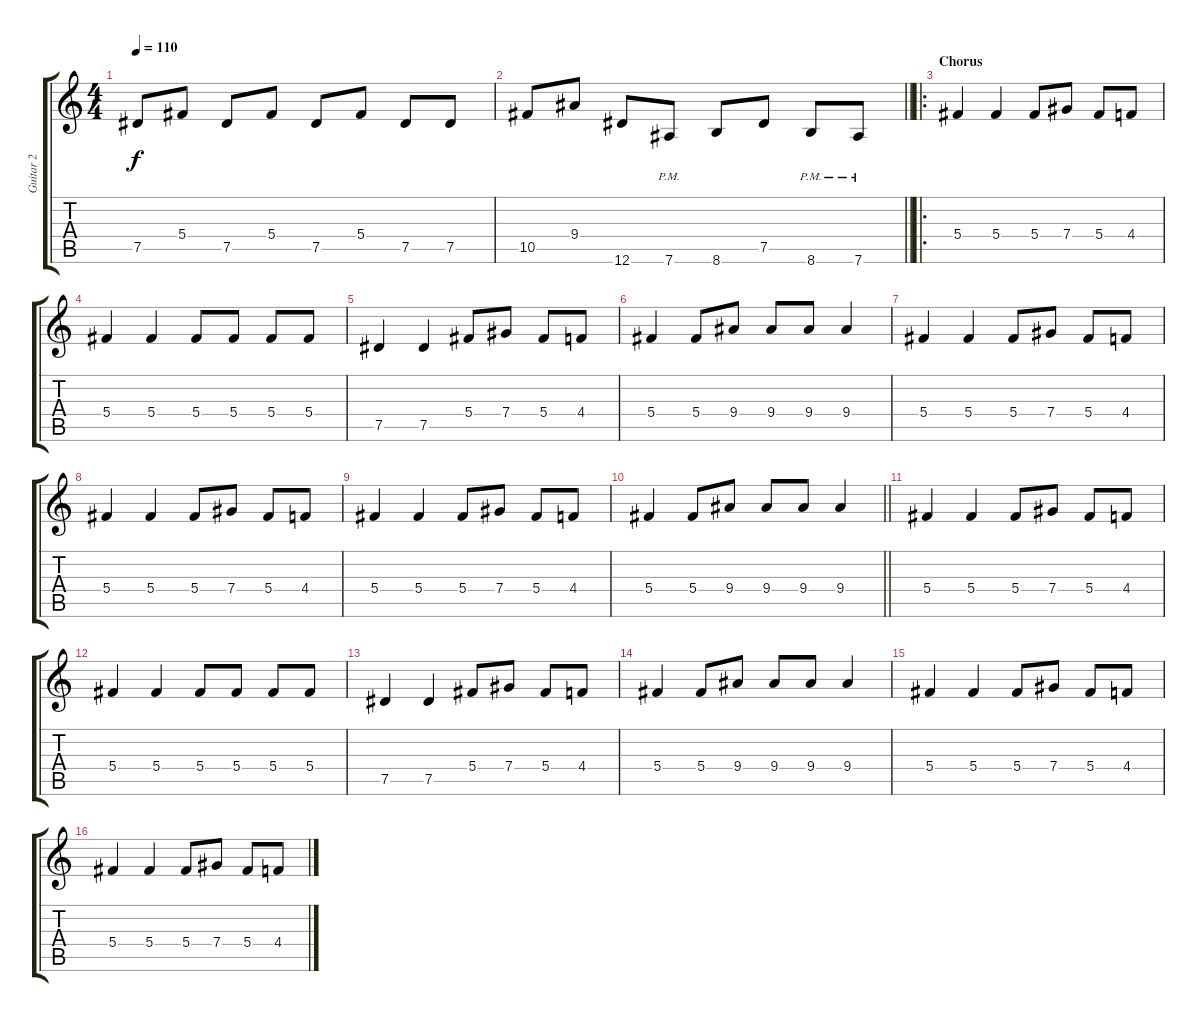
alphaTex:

\track ("Guitar 2" "Guitar 2") {instrument electricguitarjazz}
\staff {score tabs}
\tuning (Eb4 Bb3 Gb3 Db3 Ab2 Eb2) {hide}
\ts (4 4)
\tempo 110
\clef g2
\ks c
7.5.8{dy f} 5.4.8 7.5.8 5.4.8 7.5.8 5.4.8 7.5.8 7.5.8 |
\barLineRight lightlight
10.5.8 9.4.8 12.6.8 7.6{pm}.8 8.6.8 7.5.8 8.6{pm}.8 7.6{pm}.8 |
\ro
\section ("" "Chorus")
5.4.4{instrument overdrivenguitar} 5.4.4 5.4.8 7.4.8 5.4.8 4.4.8 |
5.4.4 5.4.4 5.4.8 5.4.8 5.4.8 5.4.8 |
7.5.4 7.5.4 5.4.8 7.4.8 5.4.8 4.4.8 |
5.4.4 5.4.8 9.4.8 9.4.8 9.4.8 9.4.4 |
5.4.4 5.4.4 5.4.8 7.4.8 5.4.8 4.4.8 |
5.4.4 5.4.4 5.4.8 7.4.8 5.4.8 4.4.8 |
5.4.4 5.4.4 5.4.8 7.4.8 5.4.8 4.4.8 |
\barLineRight lightlight
5.4.4 5.4.8 9.4.8 9.4.8 9.4.8 9.4.4 |
5.4.4{instrument overdrivenguitar} 5.4.4 5.4.8 7.4.8 5.4.8 4.4.8 |
5.4.4 5.4.4 5.4.8 5.4.8 5.4.8 5.4.8 |
7.5.4 7.5.4 5.4.8 7.4.8 5.4.8 4.4.8 |
5.4.4 5.4.8 9.4.8 9.4.8 9.4.8 9.4.4 |
5.4.4 5.4.4 5.4.8 7.4.8 5.4.8 4.4.8 |
5.4.4 5.4.4 5.4.8 7.4.8 5.4.8 4.4.8
